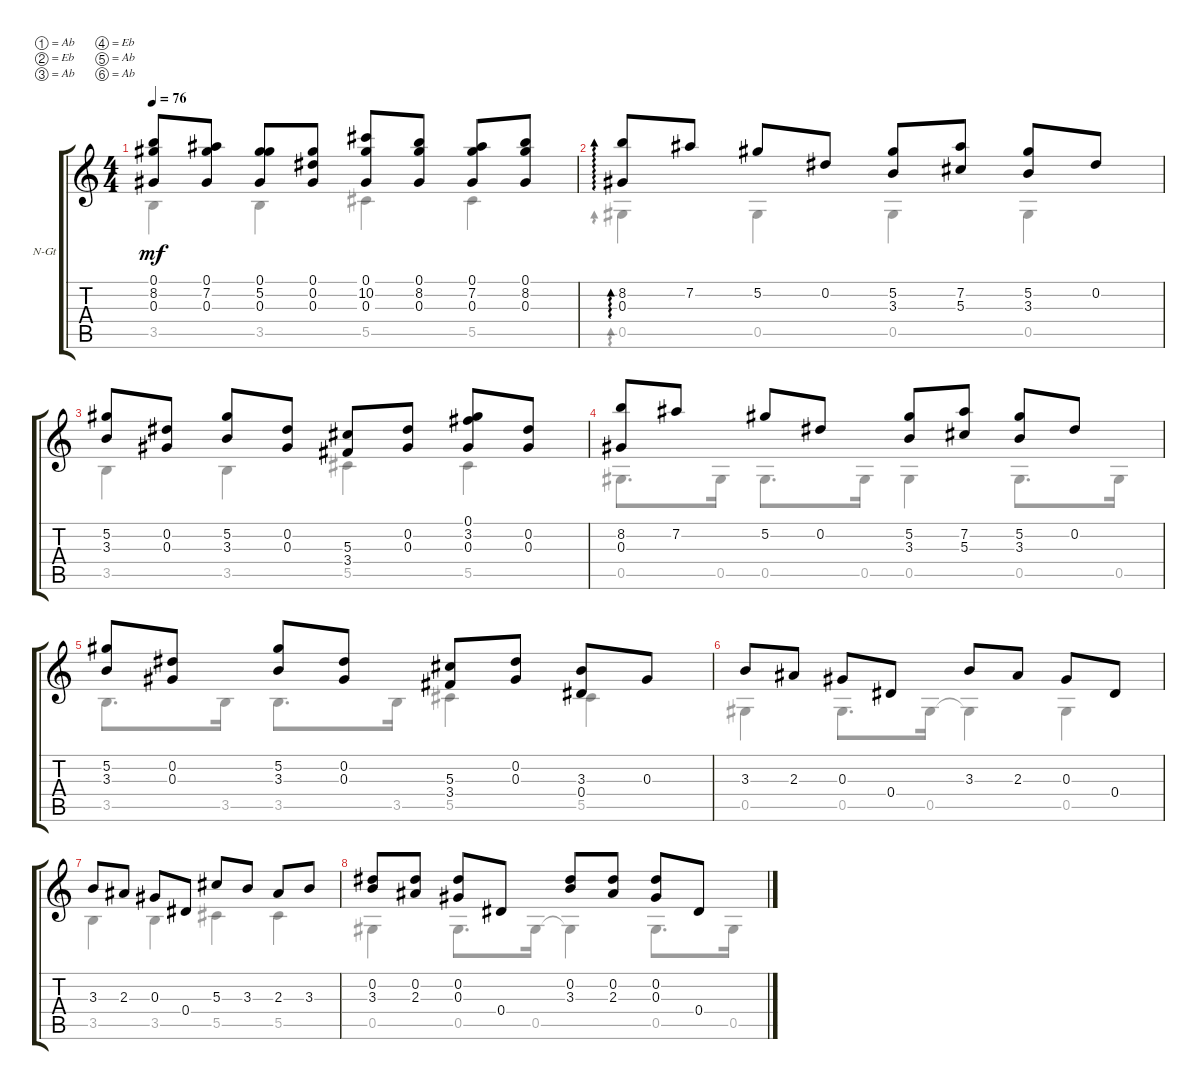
\defaultSystemsLayout 4
\bracketExtendMode groupsimilarinstruments
\firstSystemTrackNameOrientation horizontal
\otherSystemsTrackNameOrientation horizontal
\track ("Nylon Guitar" "N-Gt") {instrument acousticguitarnylon}
\staff {score tabs}
\tuning (Ab4 Eb4 Ab3 Eb3 Ab2 Ab1)
\voice
\ts (4 4)
\tempo 76
\clef g2
\ks c
(8.2 0.1 0.3).8{dy mf} (7.2 0.1 0.3).8 (5.2 0.1 0.3).8 (0.2 0.1 0.3).8 (10.2 0.1 0.3).8 (8.2 0.1 0.3).8 (7.2 0.1 0.3).8 (8.2 0.3 0.1).8 |
(8.2 0.3).8{ad 0} 7.2.8 5.2.8 0.2.8 (5.2 3.3).8 (7.2 5.3).8 (5.2 3.3).8 0.2.8 |
(5.2 3.3).8 (0.2 0.3).8 (5.2 3.3).8 (0.2 0.3).8 (5.3 3.4).8 (0.2 0.3).8 (3.2 0.3 0.1).8 (0.2 0.3).8 |
(8.2 0.3).8 7.2.8 5.2.8 0.2.8 (5.2 3.3).8 (7.2 5.3).8 (5.2 3.3).8 0.2.8 |
(5.2 3.3).8 (0.2 0.3).8 (5.2 3.3).8 (0.2 0.3).8 (5.3 3.4).8 (0.2 0.3).8 (3.3 0.4).8 0.3.8 |
\scale
0.517449 3.3.8 2.3.8 0.3.8 0.4.8 3.3.8 2.3.8 0.3.8 0.4.8 |
\scale
0.481541 3.3.8 2.3.8 0.3.8 0.4.8 5.3.8 3.3.8 2.3.8 3.3.8 |
(3.3 0.2).8 (2.3 0.2).8 (0.3 0.2).8 0.4.8 (3.3 0.2).8 (2.3 0.2).8 (0.3 0.2).8 0.4.8
\voice
\clef g2
\ottava regular
\simile none
\ks c
3.5.4{dy mf} 3.5.4 5.5.4 5.5.4 |
0.5.4{ad 0} 0.5.4 0.5.4 0.5.4 |
3.5.4 3.5.4 5.5.4 5.5.4 |
0.5.8{d} 0.5.16 0.5.8{d} 0.5.16 0.5.4 0.5.8{d} 0.5.16 |
3.5.8{d} 3.5.16 3.5.8{d} 3.5.16 5.5.4 5.5.4 |
\scale
0.517449 0.5.4 0.5.8{d} 0.5.16 0.5{t}.4 0.5.4 |
\scale
0.481541 3.5.4 3.5.4 5.5.4 5.5.4 |
0.5.4 0.5.8{d} 0.5.16 0.5{t}.4 0.5.8{d} 0.5.16
